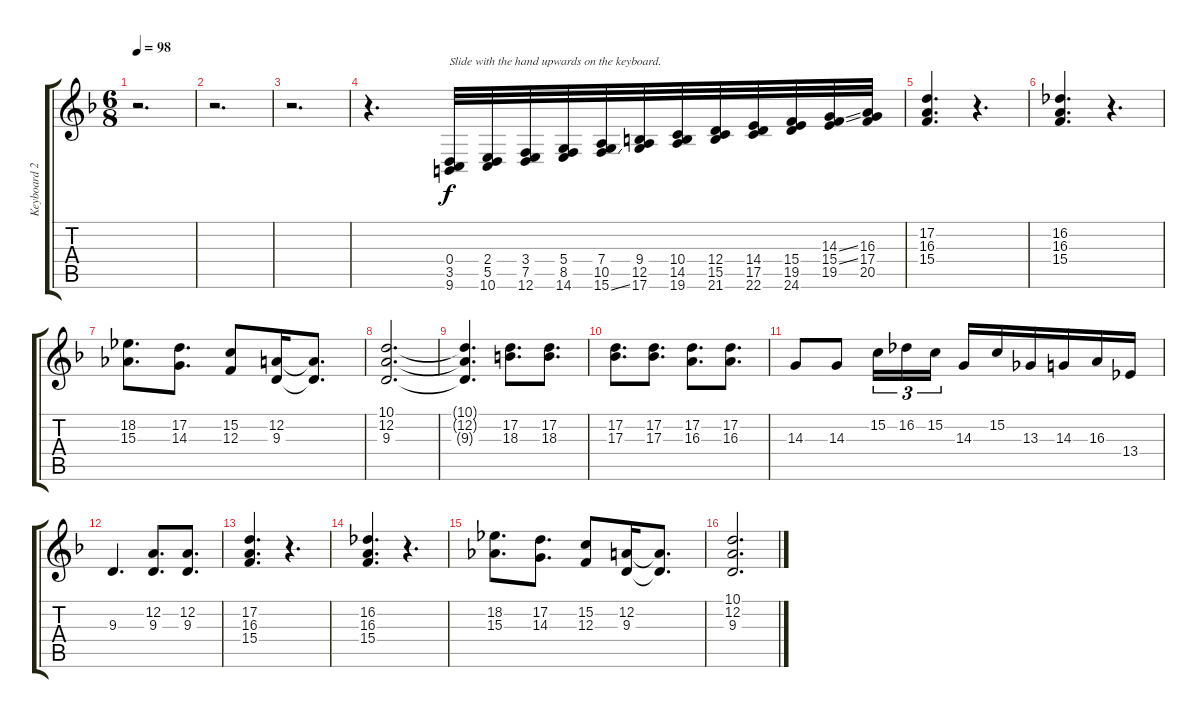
\track ("Keyboard 2" "Keyboard 2") {instrument rockorgan}
\staff {score tabs}
\tuning (E4 A3 F3 D3 A2 D2) {hide}
\ts (6 8)
\tempo 98
\clef g2
\ks dminor
r.2{d dy f} |
r.2{d} |
r.2{d} |
r.4{d} (0.4 3.5 9.6).32{txt "Slide with the hand upwards on the keyboard."} (2.4 5.5 10.6).32 (3.4 7.5 12.6).32 (5.4 8.5 14.6).32 (7.4 10.5 15.6{ss}).32 (9.4 12.5 17.6).32 (10.4 14.5 19.6).32 (12.4 15.5 21.6).32 (14.4 17.5 22.6).32 (15.4 19.5 24.6).32 (14.3{ss} 15.4{ss} 19.5).32 (16.3 17.4 20.5).32 |
(17.2 16.3 15.4).4{d} r.4{d} |
(16.2 16.3 15.4).4{d} r.4{d} |
(18.2 15.3).8{d} (17.2 14.3).8{d} (15.2 12.3).8 (12.2 9.3).16 (12.2{t} 9.3{t}).8{d} |
(10.1 12.2 9.3).2{d} |
(10.1{t} 12.2{t} 9.3{t}).4{d} (17.2 18.3).8{d} (17.2 18.3).8{d} |
(17.2 17.3).8{d} (17.2 17.3).8{d} (17.2 16.3).8{d} (17.2 16.3).8{d} |
14.3.8 14.3.8 15.2.16{tu (3 2)} 16.2.16{tu (3 2)} 15.2.16{tu (3 2)} 14.3.16 15.2.16 13.3.16 14.3.16 16.3.16 13.4.16 |
9.3.4{d} (12.2 9.3).8{d} (12.2 9.3).8{d} |
(17.2 16.3 15.4).4{d} r.4{d} |
(16.2 16.3 15.4).4{d} r.4{d} |
(18.2 15.3).8{d} (17.2 14.3).8{d} (15.2 12.3).8 (12.2 9.3).16 (12.2{t} 9.3{t}).8{d} |
(10.1 12.2 9.3).2{d}
